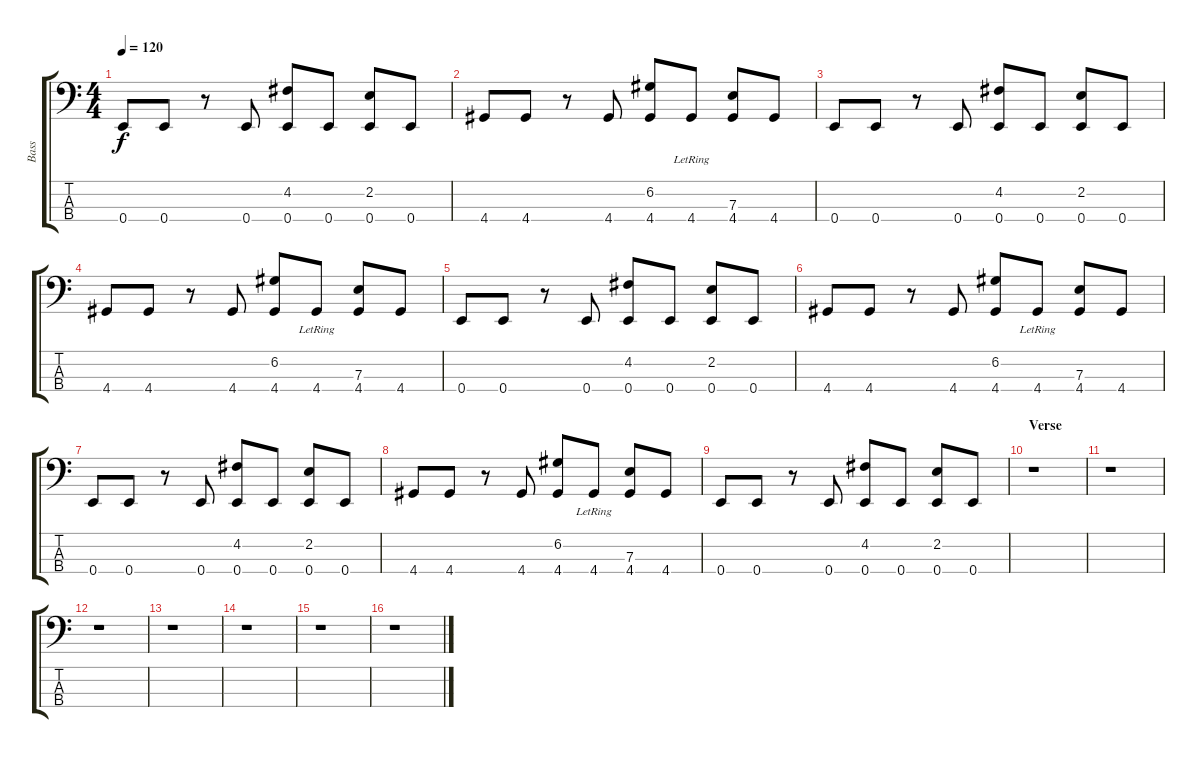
\track ("Bass" "Bass") {instrument electricbassfinger}
\staff {score tabs}
\tuning (G2 D2 A1 E1) {hide}
\ts (4 4)
\tempo 120
\clef f4
\ks c
0.4.8{dy f} 0.4.8 r.8 0.4.8 (4.2 0.4).8 0.4.8 (2.2 0.4).8 0.4.8 |
4.4.8 4.4.8 r.8 4.4.8 (6.2 4.4).8 4.4{lr}.8 (7.3 4.4).8 4.4.8 |
0.4.8 0.4.8 r.8 0.4.8 (4.2 0.4).8 0.4.8 (2.2 0.4).8 0.4.8 |
4.4.8 4.4.8 r.8 4.4.8 (6.2 4.4).8 4.4{lr}.8 (7.3 4.4).8 4.4.8 |
0.4.8 0.4.8 r.8 0.4.8 (4.2 0.4).8 0.4.8 (2.2 0.4).8 0.4.8 |
4.4.8 4.4.8 r.8 4.4.8 (6.2 4.4).8 4.4{lr}.8 (7.3 4.4).8 4.4.8 |
0.4.8 0.4.8 r.8 0.4.8 (4.2 0.4).8 0.4.8 (2.2 0.4).8 0.4.8 |
4.4.8 4.4.8 r.8 4.4.8 (6.2 4.4).8 4.4{lr}.8 (7.3 4.4).8 4.4.8 |
0.4.8 0.4.8 r.8 0.4.8 (4.2 0.4).8 0.4.8 (2.2 0.4).8 0.4.8 |
\section ("" "Verse")
r.1 |
r.1 |
r.1 |
r.1 |
r.1 |
r.1 |
r.1
